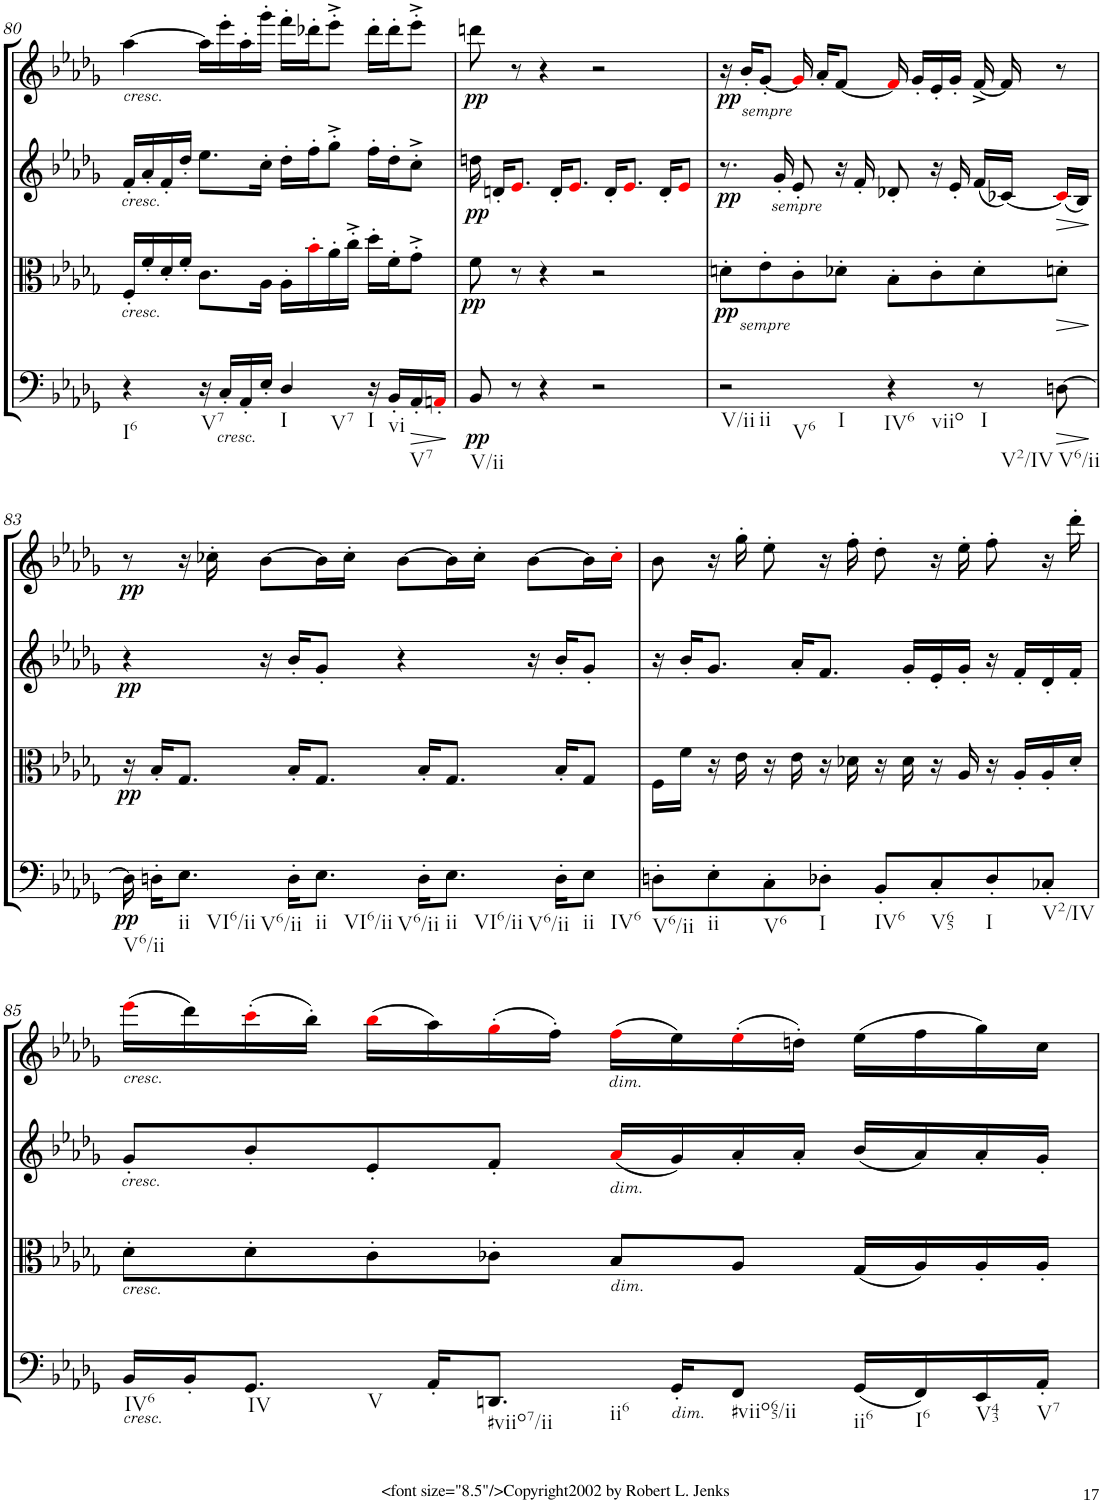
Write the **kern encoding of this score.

**kern	**dynam	**kern	**dynam	**kern	**dynam	**kern	**dynam
*part4	*part4	*part3	*part3	*part2	*part2	*part1	*part1
*staff4	*staff4	*staff3	*staff3	*staff2	*staff2	*staff1	*staff1
*I"Cello	*	*I"Viola	*	*I"2nd Violin	*	*I"1st Violin	*
*	*	*I'Vla	*	*I'Vln	*	*I'Vln	*
!!LO:PB:g=z
*clefF4	*	*clefC3	*	*clefG2	*	*clefG2	*
*k[b-e-a-d-g-]	*	*k[b-e-a-d-g-]	*	*k[b-e-a-d-g-]	*	*k[b-e-a-d-g-]	*
*D-:	*	*D-:	*	*D-:	*	*D-:	*
*M4/4	*	*M4/4	*	*M4/4	*	*M4/4	*
*met(c)	*	*met(c)	*	*met(c)	*	*met(c)	*
=80	=80	=80	=80	=80	=80	=80	=80
!	!	!	!	!	!	!LO:TX:b:i:t=cresc.	!
!	!	!	!	!LO:TX:b:i:t=cresc.	!	!	!
!	!	!LO:TX:b:i:t=cresc.	!	!	!	!	!
!LO:TX:b:t=I6	!	!	!	!	!	!	!
4r	.	16F'/LL	.	16f'/LL	.	[4aa-\	.
.	.	16f'/	.	16a-'/	.	.	.
.	.	16d-'/	.	16f'/	.	.	.
.	.	16f'/JJ	.	16dd-'/JJ	.	.	.
!LO:TX:b:t=V7	!	!	!	!	!	!	!
16r	.	8.c\L	.	8.ee-\L	.	16aa-\LL]	.
!LO:TX:b:i:t=cresc.	!	!	!	!	!	!	!
16C'/LL	.	.	.	.	.	16eee-'\	.
16AA-'/	.	.	.	.	.	16aa-'\	.
16E-'/JJ	.	16A-\Jk	.	16cc'\Jk	.	16ggg-'\JJ	.
!LO:TX:b:t=I	!	!	!	!	!	!	!
!LO:TX:b:t=V7	!	!	!	!	!	!	!
4D-/	.	16A-'\LL	.	16dd-'\LL	.	16fff'\LL	.
.	.	16b-'i\	.	16ff'\J	.	16ddd-X'\J	.
.	.	16a-'\	.	8gg-'^\J	.	8eee-'^\J	.
.	.	16cc'^\JJ	.	.	.	.	.
!LO:TX:b:t=I	!	!	!	!	!	!	!
16r	.	16dd-'\LL	.	16ff'\LL	.	16ddd-'\LL	.
!LO:TX:b:t=vi	!	!	!	!	!	!	!
16BB-'/LL	.	16f'\J	.	16dd-'\J	.	16ddd-'\J	.
!LO:TX:b:t=V7	!	!	!	!	!	!	!
!	!LO:HP:b	!	!	!	!	!	!
16AA-'/	>	8g-'^\J	.	8cc'^\J	.	8eee-'^\J	.
16AAn'i/JJ	.	.	.	.	.	.	.
.	]	.	.	.	.	.	.
=81	=81	=81	=81	=81	=81	=81	=81
!LO:TX:b:t=V/ii	!	!	!	!	!	!	!
!	!LO:DY:b	!	!LO:DY:b	!	!LO:DY:b	!	!LO:DY:b
8BB-/	pp	8f\	pp	16ddn\	pp	8dddn\	pp
.	.	.	.	16dn'/KL	.	.	.
8r	.	8r	.	8.e-i/J	.	8r	.
4r	.	4r	.	.	.	4r	.
.	.	.	.	16d'/KL	.	.	.
.	.	.	.	8.e-i/J	.	.	.
2r	.	2r	.	.	.	2r	.
.	.	.	.	16d'/KL	.	.	.
.	.	.	.	8.e-i/J	.	.	.
.	.	.	.	16d'/KL	.	.	.
.	.	.	.	8e-i/J	.	.	.
=82	=82	=82	=82	=82	=82	=82	=82
!	!	!	!	!	!	!LO:TX:b:i:t=sempre	!
!	!	!LO:TX:b:i:t=sempre	!	!	!	!	!
!LO:TX:b:t=V/ii	!	!	!	!	!	!	!
!LO:TX:b:t=ii	!	!	!	!	!	!	!
!LO:TX:b:t=V6	!	!	!	!	!	!	!
!LO:TX:b:t=I	!	!	!	!	!	!	!
!	!	!	!LO:DY:b	!	!LO:DY:b	!	!LO:DY:b
2r	.	8dn'\L	pp	8.r	pp	16r	pp
.	.	.	.	.	.	16b-'/KL	.
.	.	8e-'\	.	.	.	[8g-'/J	.
!	!	!	!	!LO:TX:b:i:t=sempre	!	!	!
.	.	.	.	16g-'/	.	.	.
.	.	8c'\	.	8e-'/	.	16g-i/]	.
.	.	.	.	.	.	16a-'/KL	.
.	.	8d-X'\J	.	16r	.	[8f/J	.
.	.	.	.	16f'/	.	.	.
!LO:TX:b:t=IV6	!	!	!	!	!	!	!
!LO:TX:b:t=viio	!	!	!	!	!	!	!
4r	.	8B-'\L	.	8d-X'/	.	16fi/]	.
.	.	.	.	.	.	16g-'/LL	.
.	.	8c'\	.	16r	.	16e-'/	.
.	.	.	.	16e-'/	.	16g-'/JJ	.
!LO:TX:b:t=I	!	!	!	!	!	!	!
!LO:TX:b:t=V2/IV	!	!	!	!	!	!	!
8r	.	8d-'\	.	(16f/LL	.	[16f^/	.
.	.	.	.	[16c-X/JJ)	.	16f/]	.
!LO:TX:b:t=V6/ii	!	!	!	!	!	!	!
!	!LO:HP:b	!	!LO:HP:b	!	!LO:HP:b	!	!
[8Dn\	>	8dn'\J	>	(16c-i/LL]	>	8r	.
.	.	.	.	16B-/JJ)	.	.	.
.	]	.	]	.	]	.	.
!!LO:LB:g=z
=83	=83	=83	=83	=83	=83	=83	=83
!LO:TX:b:t=V6/ii	!	!	!	!	!	!	!
!	!LO:DY:b	!	!LO:DY:b	!	!LO:DY:b	!	!LO:DY:b
16D\]	pp	16r	pp	4r	pp	8r	pp
16Dn'\KL	.	16B-'/KL	.	.	.	.	.
!LO:TX:b:t=ii	!	!	!	!	!	!	!
!LO:TX:b:t=VI6/ii	!	!	!	!	!	!	!
!LO:TX:b:t=V6/ii	!	!	!	!	!	!	!
8.E-\J	.	8.G-/J	.	.	.	16r	.
.	.	.	.	.	.	16cc-X'\	.
.	.	.	.	16r	.	[8b-\L	.
16D'\KL	.	16B-'/KL	.	16b-'/KL	.	.	.
!LO:TX:b:t=ii	!	!	!	!	!	!	!
!LO:TX:b:t=VI6/ii	!	!	!	!	!	!	!
!LO:TX:b:t=V6/ii	!	!	!	!	!	!	!
8.E-\J	.	8.G-/J	.	8g-'/J	.	16b-\L]	.
.	.	.	.	.	.	16cc-'\JJ	.
.	.	.	.	4r	.	[8b-\L	.
16D'\KL	.	16B-'/KL	.	.	.	.	.
!LO:TX:b:t=ii	!	!	!	!	!	!	!
!LO:TX:b:t=VI6/ii	!	!	!	!	!	!	!
!LO:TX:b:t=V6/ii	!	!	!	!	!	!	!
8.E-\J	.	8.G-/J	.	.	.	16b-\L]	.
.	.	.	.	.	.	16cc-'\JJ	.
.	.	.	.	16r	.	[8b-\L	.
16D'\KL	.	16B-'/KL	.	16b-'/KL	.	.	.
!LO:TX:b:t=ii	!	!	!	!	!	!	!
!LO:TX:b:t=IV6	!	!	!	!	!	!	!
8E-\J	.	8G-/J	.	8g-'/J	.	16b-\L]	.
.	.	.	.	.	.	16cc-'i\JJ	.
=84	=84	=84	=84	=84	=84	=84	=84
!LO:TX:b:t=V6/ii	!	!	!	!	!	!	!
8Dn'\L	.	16F\LL	.	16r	.	8b-\	.
.	.	16f\JJ	.	16b-'/KL	.	.	.
!LO:TX:b:t=ii	!	!	!	!	!	!	!
8E-'\	.	16r	.	8.g-/J	.	16r	.
.	.	16e-\	.	.	.	16gg-'\	.
!LO:TX:b:t=V6	!	!	!	!	!	!	!
8C'\	.	16r	.	.	.	8ee-'\	.
.	.	16e-\	.	16a-'/KL	.	.	.
!LO:TX:b:t=I	!	!	!	!	!	!	!
8D-X'\J	.	16r	.	8.f/J	.	16r	.
.	.	16d-X\	.	.	.	16ff'\	.
!LO:TX:b:t=IV6	!	!	!	!	!	!	!
8BB-'/L	.	16r	.	.	.	8dd-'\	.
.	.	16d-\	.	16g-'/LL	.	.	.
!LO:TX:b:t=V65	!	!	!	!	!	!	!
8C'/	.	16r	.	16e-'/	.	16r	.
.	.	16A-/	.	16g-'/JJ	.	16ee-'\	.
!LO:TX:b:t=I	!	!	!	!	!	!	!
8D-'/	.	16r	.	16r	.	8ff'\	.
.	.	16A-'/LL	.	16f'/LL	.	.	.
!LO:TX:b:t=V2/IV	!	!	!	!	!	!	!
8C-X'/J	.	16A-'/	.	16d-'/	.	16r	.
.	.	16d-'/JJ	.	16f'/JJ	.	16ddd-'\	.
!!LO:LB:g=z
=85	=85	=85	=85	=85	=85	=85	=85
!	!	!	!	!	!	!LO:TX:b:i:t=cresc.	!
!	!	!	!	!LO:TX:b:i:t=cresc.	!	!	!
!	!	!LO:TX:b:i:t=cresc.	!	!	!	!	!
!LO:TX:b:i:t=cresc.	!	!	!	!	!	!	!
!LO:TX:b:t=IV6	!	!	!	!	!	!	!
16BB-/LL	.	8d-'\L	.	8g-'/L	.	(16eee-i\LL	.
16BB-'/J	.	.	.	.	.	16ddd-\)	.
!LO:TX:b:t=IV	!	!	!	!	!	!	!
!LO:TX:b:t=V	!	!	!	!	!	!	!
8.GG-/J	.	8d-'\	.	8b-'/	.	(16ccc'i\	.
.	.	.	.	.	.	16bb-'\JJ)	.
.	.	8c'\	.	8e-'/	.	(16bb-i\LL	.
16AA-'/KL	.	.	.	.	.	16aa-\)	.
!LO:TX:b:t=#viio7/ii	!	!	!	!	!	!	!
!LO:TX:b:t=ii6	!	!	!	!	!	!	!
8.DDn/J	.	8c-X'\J	.	8f'/J	.	(16gg-'i\	.
.	.	.	.	.	.	16ff'\JJ)	.
!	!	!	!	!	!	!LO:TX:b:i:t=dim.	!
!	!	!	!	!LO:TX:b:i:t=dim.	!	!	!
!	!	!LO:TX:b:i:t=dim.	!	!	!	!	!
.	.	8B-/L	.	(16a-i/LL	.	(16ffi\LL	.
!LO:TX:b:i:t=dim.	!	!	!	!	!	!	!
16GG-'/KL	.	.	.	16g-/)	.	16ee-\)	.
!LO:TX:b:t=#viio65/ii	!	!	!	!	!	!	!
8FF/J	.	8A-/J	.	16a-'/	.	(16ee-'i\	.
.	.	.	.	16a-'/JJ	.	16ddn'\JJ)	.
!LO:TX:b:t=ii6	!	!	!	!	!	!	!
(16GG-/LL	.	(16G-/LL	.	(16b-/LL	.	(16ee-\LL	.
!LO:TX:b:t=I6	!	!	!	!	!	!	!
16FF/)	.	16A-/)	.	16a-/)	.	16ff\	.
!LO:TX:b:t=V43	!	!	!	!	!	!	!
16EE-/	.	16A-'/	.	16a-'/	.	16gg-\)	.
!LO:TX:b:t=V7	!	!	!	!	!	!	!
16AA-'/JJ	.	16A-'/JJ	.	16g-'/JJ	.	16cc\JJ	.
=	=	=	=	=	=	=	=
*-	*-	*-	*-	*-	*-	*-	*-
